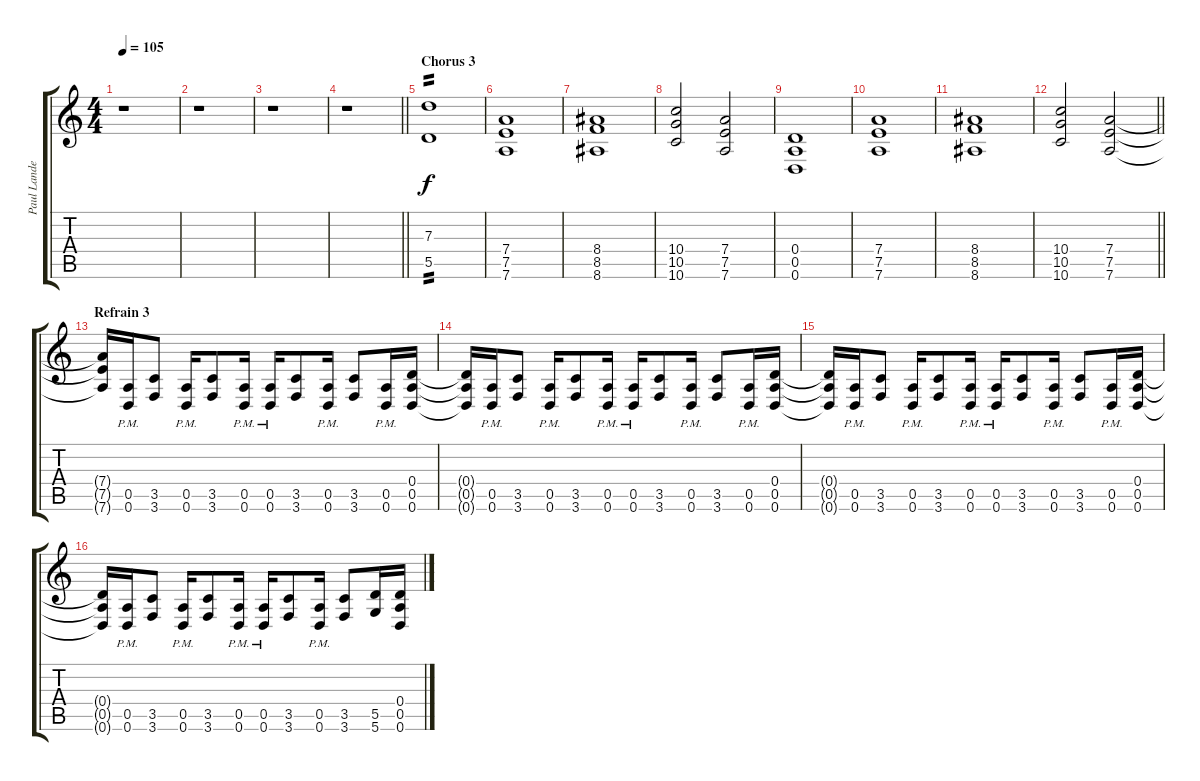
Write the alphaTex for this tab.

\track ("Paul Landers" "Paul Lande") {instrument distortionguitar}
\staff {score tabs}
\tuning (E4 B3 G3 D3 A2 D2) {hide}
\ts (4 4)
\tempo 105
\clef g2
\ks c
r.1{dy f} |
r.1 |
r.1 |
\barLineRight lightlight
r.1 |
\section ("" "Chorus 3")
(7.3 5.5).1{tp 2 volume 10} |
(7.4 7.5 7.6).1 |
(8.4 8.5 8.6).1 |
(10.4 10.5 10.6).2 (7.4 7.5 7.6).2 |
(0.4 0.5 0.6).1{volume 13} |
(7.4 7.5 7.6).1 |
(8.4 8.5 8.6).1 |
\barLineRight lightlight
(10.4 10.5 10.6).2 (7.4 7.5 7.6).2 |
\section ("" "Refrain 3")
(7.4{t} 7.5{t} 7.6{t}).16{volume 10} (0.5{pm} 0.6{pm}).16 (3.5 3.6).8 (0.5{pm} 0.6{pm}).16 (3.5 3.6).8 (0.5{pm} 0.6{pm}).16 (0.5{pm} 0.6{pm}).16 (3.5 3.6).8 (0.5{pm} 0.6{pm}).16 (3.5 3.6).8 (0.5{pm} 0.6{pm}).16 (0.4 0.5 0.6).16 |
(0.4{t} 0.5{t} 0.6{t}).16 (0.5{pm} 0.6{pm}).16 (3.5 3.6).8 (0.5{pm} 0.6{pm}).16 (3.5 3.6).8 (0.5{pm} 0.6{pm}).16 (0.5{pm} 0.6{pm}).16 (3.5 3.6).8 (0.5{pm} 0.6{pm}).16 (3.5 3.6).8 (0.5{pm} 0.6{pm}).16 (0.4 0.5 0.6).16 |
(0.4{t} 0.5{t} 0.6{t}).16 (0.5{pm} 0.6{pm}).16 (3.5 3.6).8 (0.5{pm} 0.6{pm}).16 (3.5 3.6).8 (0.5{pm} 0.6{pm}).16 (0.5{pm} 0.6{pm}).16 (3.5 3.6).8 (0.5{pm} 0.6{pm}).16 (3.5 3.6).8 (0.5{pm} 0.6{pm}).16 (0.4 0.5 0.6).16 |
(0.4{t} 0.5{t} 0.6{t}).16 (0.5{pm} 0.6{pm}).16 (3.5 3.6).8 (0.5{pm} 0.6{pm}).16 (3.5 3.6).8 (0.5{pm} 0.6{pm}).16 (0.5{pm} 0.6{pm}).16 (3.5 3.6).8 (0.5{pm} 0.6{pm}).16 (3.5 3.6).8 (5.5 5.6).16 (0.4 0.5 0.6).16
